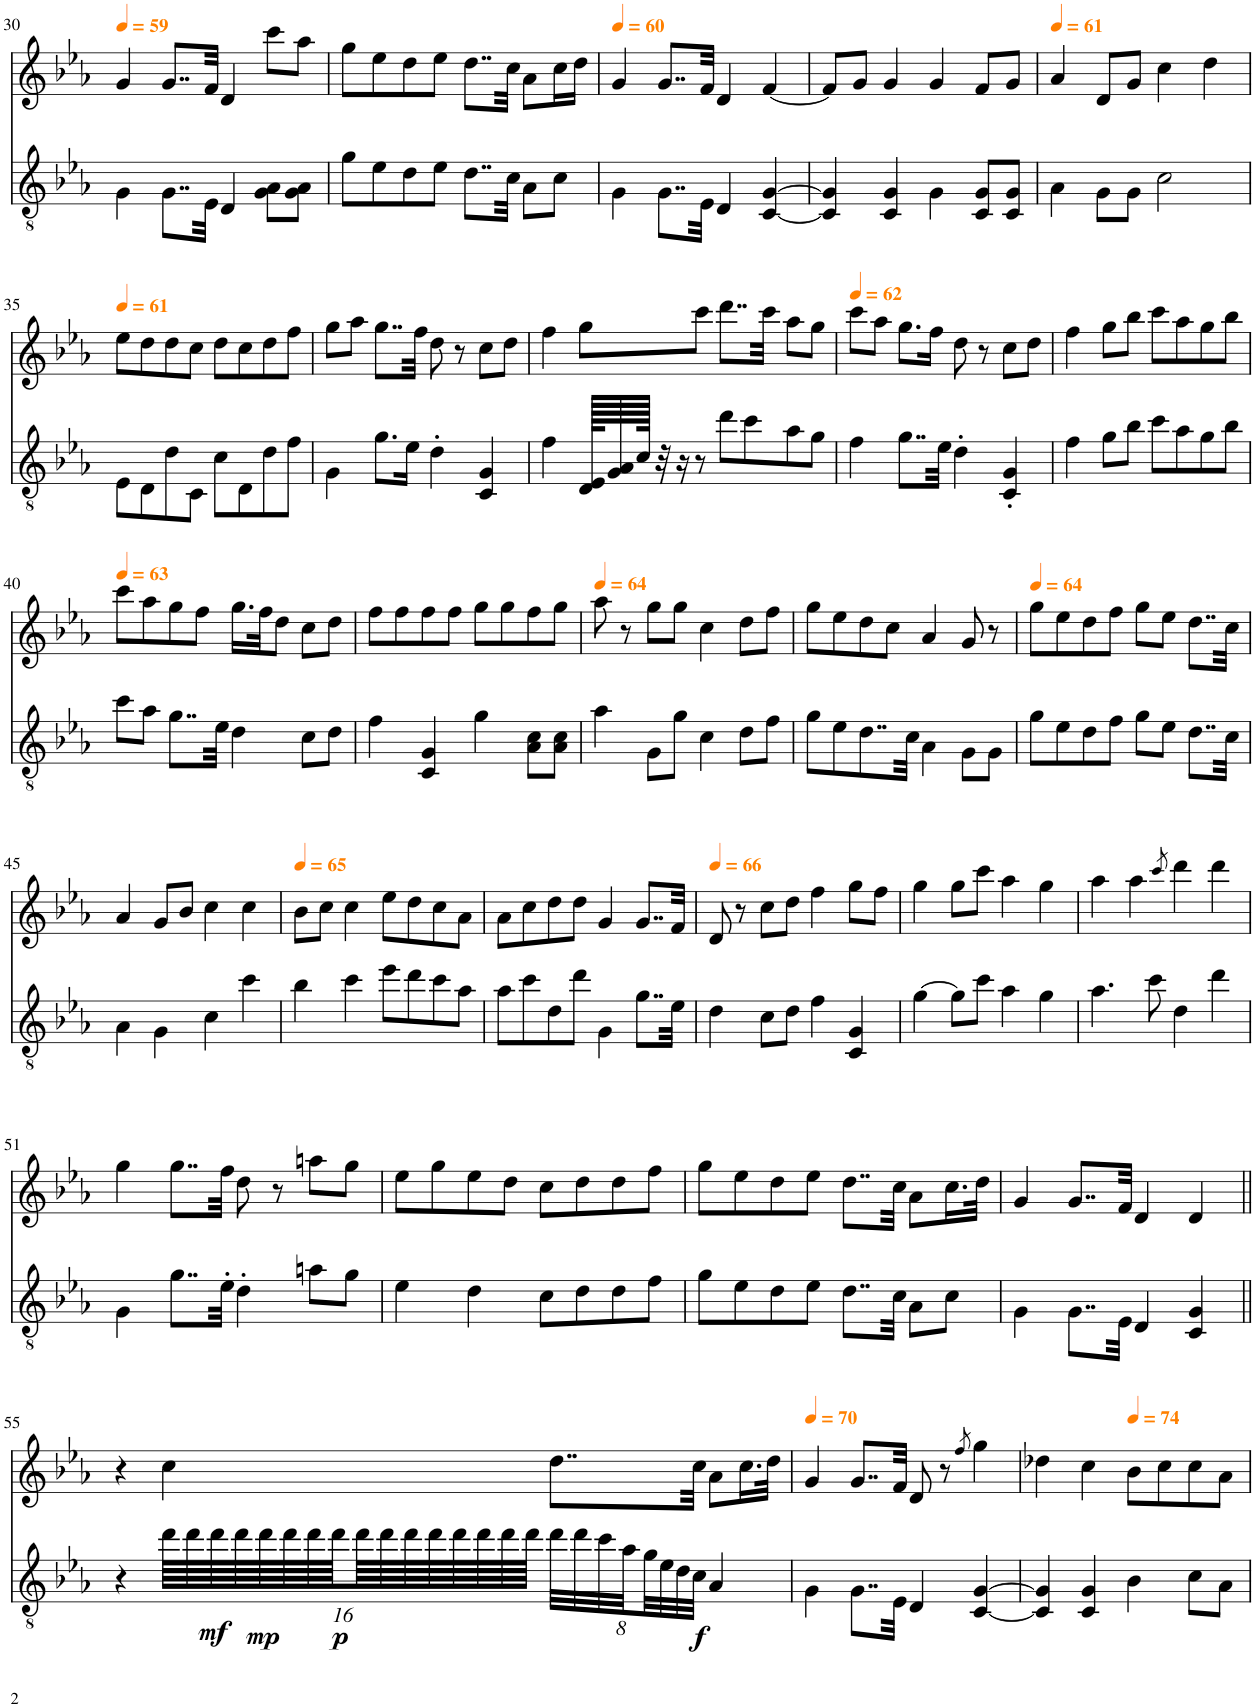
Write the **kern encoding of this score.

**kern	**dynam	**kern
*part2	*part2	*part1
*staff2	*staff2	*staff1
*I"琴, [A-02]	*	*I"フルート
!!LO:PB:g=z
*clefGv2	*	*clefG2
*k[b-e-a-]	*	*k[b-e-a-]
*M4/4	*	*M4/4
*MM59	*	*MM59
=30	=30	=30
4G\	.	4g/
8..G\L	.	8..g/L
32E-\Jkk	.	32f/Jkk
4D/	.	4d/
8G\ 8A-\L	.	8ccc\L
8G\ 8A-\J	.	8aa-\J
=31	=31	=31
8g\L	.	8gg\L
8e-\	.	8ee-\
8d\	.	8dd\
8e-\J	.	8ee-\J
8..d\L	.	8..dd\L
32c\Jkk	.	32cc\Jkk
8A-\L	.	8a-\L
8c\J	.	16cc\L
.	.	16dd\JJ
=32	=32	=32
*	*	*MM60
4G\	.	4g/
8..G\L	.	8..g/L
32E-\Jkk	.	32f/Jkk
4D/	.	4d/
[4C/ [4G/	.	[4f/
=33	=33	=33
4C/] 4G/]	.	8f/L]
.	.	8g/J
4C/ 4G/	.	4g/
4G\	.	4g/
8C/ 8G/L	.	8f/L
8C/ 8G/J	.	8g/J
=34	=34	=34
*	*	*MM61
4A-\	.	4a-/
8G\L	.	8d/L
8G\J	.	8g/J
2c\	.	4cc\
.	.	4dd\
!!LO:LB:g=z
=35	=35	=35
*	*	*MM61
8E-\L	.	8ee-\L
8D\	.	8dd\
8d\	.	8dd\
8C\J	.	8cc\J
8c\L	.	8dd\L
8D\	.	8cc\
8d\	.	8dd\
8f\J	.	8ff\J
=36	=36	=36
4G\	.	8gg\L
.	.	8aa-\J
8.g\L	.	8..gg\L
16e-\Jk	.	.
.	.	32ff\Jkk
4d'\	.	8dd\
.	.	8r
4C/ 4G/	.	8cc\L
.	.	8dd\J
=37	=37	=37
4f\	.	4ff\
128D/ 128E-/KLLLL	.	8gg\L
64G/ 64A-/	.	.
128c/JJJJk	.	.
32r	.	.
16r	.	.
8r	.	8ccc\J
8dd\L	.	8..ddd\L
8cc\	.	.
.	.	32ccc\Jkk
8a-\	.	8aa-\L
8g\J	.	8gg\J
=38	=38	=38
*	*	*MM62
4f\	.	8ccc\L
.	.	8aa-\J
8..g\L	.	8.gg\L
.	.	16ff\Jk
32e-\Jkk	.	.
4d'\	.	8dd\
.	.	8r
4C/' 4G/'	.	8cc\L
.	.	8dd\J
=39	=39	=39
4f\	.	4ff\
8g\L	.	8gg\L
8b-\J	.	8bb-\J
8cc\L	.	8ccc\L
8a-\	.	8aa-\
8g\	.	8gg\
8b-\J	.	8bb-\J
!!LO:LB:g=z
=40	=40	=40
*	*	*MM63
8cc\L	.	8ccc\L
8a-\J	.	8aa-\
8..g\L	.	8gg\
.	.	8ff\J
32e-\Jkk	.	.
4d\	.	16.gg\LL
.	.	32ff\JK
.	.	8dd\J
8c\L	.	8cc\L
8d\J	.	8dd\J
=41	=41	=41
4f\	.	8ff\L
.	.	8ff\
4C/ 4G/	.	8ff\
.	.	8ff\J
4g\	.	8gg\L
.	.	8gg\
8A-\ 8c\L	.	8ff\
8A-\ 8c\J	.	8gg\J
=42	=42	=42
*	*	*MM64
4a-\	.	8aa-\
.	.	8r
8G\L	.	8gg\L
8g\J	.	8gg\J
4c\	.	4cc\
8d\L	.	8dd\L
8f\J	.	8ff\J
=43	=43	=43
8g\L	.	8gg\L
8e-\	.	8ee-\
8..d\	.	8dd\
.	.	8cc\J
32c\Jkk	.	.
4A-\	.	4a-/
8G\L	.	8g/
8G\J	.	8r
=44	=44	=44
*	*	*MM64
8g\L	.	8gg\L
8e-\	.	8ee-\
8d\	.	8dd\
8f\J	.	8ff\J
8g\L	.	8gg\L
8e-\J	.	8ee-\J
8..d\L	.	8..dd\L
32c\Jkk	.	32cc\Jkk
!!LO:LB:g=z
=45	=45	=45
4A-\	.	4a-/
4G\	.	8g/L
.	.	8b-/J
4c\	.	4cc\
4cc\	.	4cc\
=46	=46	=46
*	*	*MM65
4b-\	.	8b-\L
.	.	8cc\J
4cc\	.	4cc\
8ee-\L	.	8ee-\L
8dd\	.	8dd\
8cc\	.	8cc\
8a-\J	.	8a-\J
=47	=47	=47
8a-\L	.	8a-\L
8cc\	.	8cc\
8d\	.	8dd\
8dd\J	.	8dd\J
4G\	.	4g/
8..g\L	.	8..g/L
32e-\Jkk	.	32f/Jkk
=48	=48	=48
*	*	*MM66
4d\	.	8d/
.	.	8r
8c\L	.	8cc\L
8d\J	.	8dd\J
4f\	.	4ff\
4C/ 4G/	.	8gg\L
.	.	8ff\J
=49	=49	=49
[4g\	.	4gg\
8g\L]	.	8gg\L
8cc\J	.	8ccc\J
4a-\	.	4aa-\
4g\	.	4gg\
=50	=50	=50
4.a-\	.	4aa-\
.	.	4aa-\
8cc\	.	.
.	.	8qccc/
4d\	.	4ddd\
4dd\	.	4ddd\
!!LO:LB:g=z
=51	=51	=51
4G\	.	4gg\
8..g\L	.	8..gg\L
32e-'\Jkk	.	32ff\Jkk
4d'\	.	8dd\
.	.	8r
8an\L	.	8aan\L
8g\J	.	8gg\J
=52	=52	=52
4e-\	.	8ee-\L
.	.	8gg\
4d\	.	8ee-\
.	.	8dd\J
8c\L	.	8cc\L
8d\	.	8dd\
8d\	.	8dd\
8f\J	.	8ff\J
=53	=53	=53
8g\L	.	8gg\L
8e-\	.	8ee-\
8d\	.	8dd\
8e-\J	.	8ee-\J
8..d\L	.	8..dd\L
32c\Jkk	.	32cc\Jkk
8A-\L	.	8a-\L
8c\J	.	16.cc\L
.	.	32dd\JJk
=54	=54	=54
4G\	.	4g/
8..G\L	.	8..g/L
32E-\Jkk	.	32f/Jkk
4D/	.	4d/
4C/ 4G/	.	4d/
!!LO:LB:g=z
=55||	=55||	=55||
4r	.	4r
64dd\LLLL	.	4cc\
64dd\	.	.
!	!LO:DY:b	!
64dd\	mf	.
64dd\	.	.
!	!LO:DY:b	!
64dd\	mp	.
64dd\	.	.
64dd\	.	.
!	!LO:DY:b	!
64dd\	p	.
64dd\	.	.
64dd\	.	.
64dd\	.	.
64dd\	.	.
64dd\	.	.
64dd\	.	.
64dd\	.	.
64dd\JJJJ	.	.
32dd\LLL	.	8..dd\L
32dd\	.	.
32cc\	.	.
32a-\	.	.
32g\	.	.
32e-\	.	.
32d\	.	.
!	!LO:DY:b	!
32c\JJJ	f	32cc\Jkk
4A-/	.	8a-\L
.	.	16.cc\L
.	.	32dd\JJk
=56	=56	=56
*	*	*MM70
4G\	.	4g/
8..G\L	.	8..g/L
32E-\Jkk	.	32f/Jkk
4D/	.	8d/
.	.	8r
.	.	8qff/
[4C/ [4G/	.	4gg\
=57	=57	=57
4C/] 4G/]	.	4dd-X\
4C/ 4G/	.	4cc\
*	*	*MM74
4B-\	.	8b-\L
.	.	8cc\
8c\L	.	8cc\
8A-\J	.	8a-\J
=	=	=
*-	*-	*-
